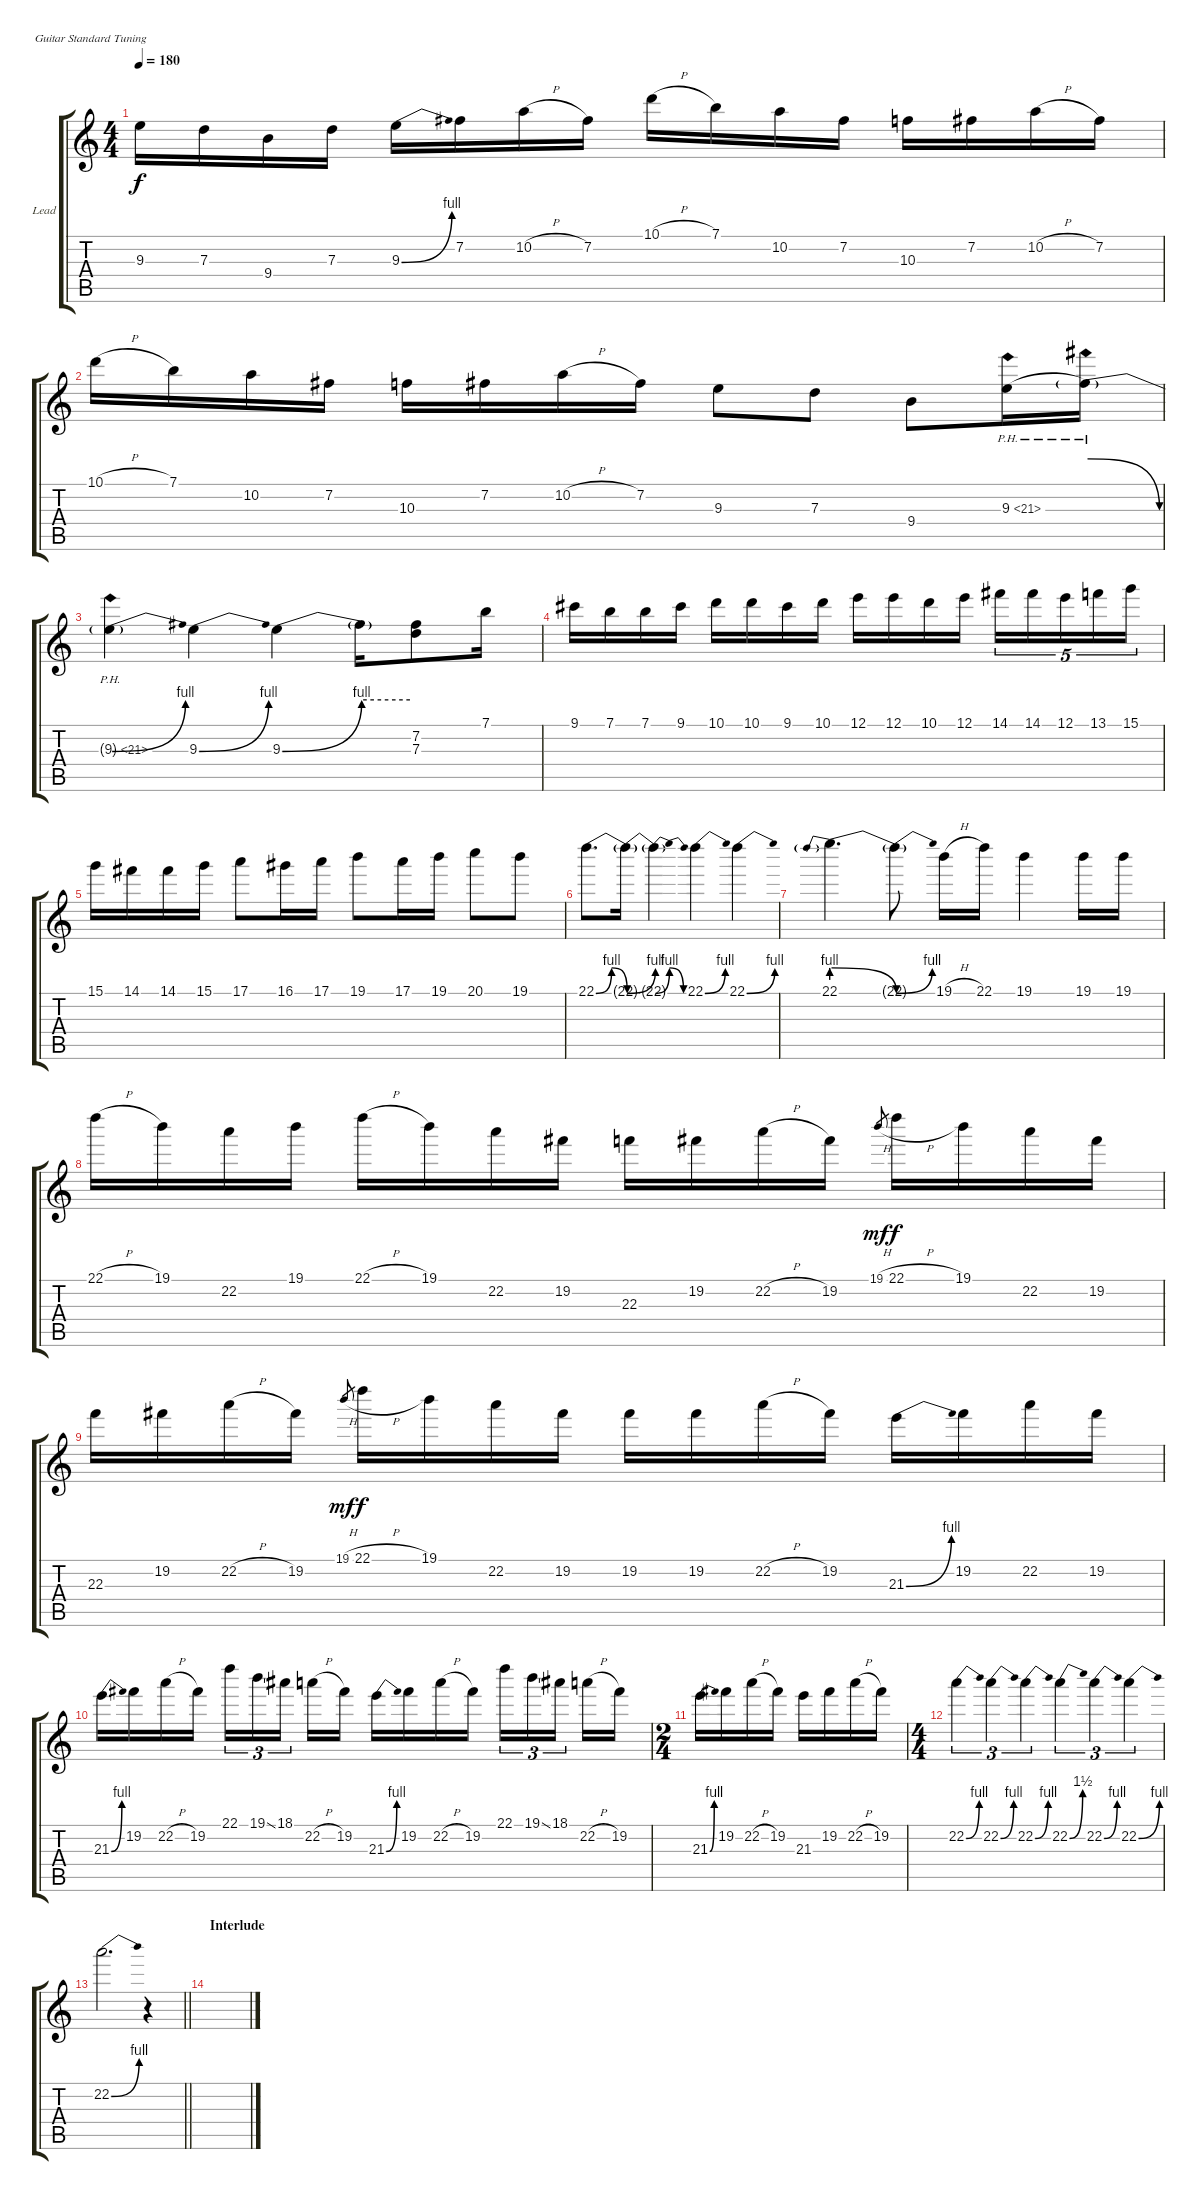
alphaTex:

\bracketExtendMode groupsimilarinstruments
\firstSystemTrackNameOrientation horizontal
\otherSystemsTrackNameOrientation horizontal
\track ("Guitar Lead" "Lead") {instrument distortionguitar}
\staff {score tabs}
\tuning (E4 B3 G3 D3 A2 E2)
\ts (4 4)
\tempo 180
\clef g2
\scale
0.333333
\ks c
9.3.16{dy f} 7.3.16 9.4.16 7.3.16 9.3{be (bend 0 0 60 4)}.16 7.2.16 10.2{h}.16 7.2.16 10.1{h}.16 7.1.16 10.2.16 7.2.16 10.3.16 7.2.16 10.2{h}.16 7.2.16 |
\scale
0.333333 10.1{h}.16 7.1.16 10.2.16 7.2.16 10.3.16 7.2.16 10.2{h}.16 7.2.16 9.3.8 7.3.8 9.4.8 9.3{be (hold 0 0 60 0) ph 12}.16 9.3{be (release 0 4 60 0) ph 12 t}.16 |
\scale
0.333333 9.3{be (bend 0 0 60 4) ph 12 t}.4 9.3{be (bend 0 0 60 4)}.4 9.3{be (bend 0 0 60 4)}.4 9.3{be (hold 0 4 60 4) t}.16 (7.2 7.3).8 7.1.16 |
\scale
0.333333 9.1.16 7.1.16 7.1.16 9.1.16 10.1.16 10.1.16 9.1.16 10.1.16 12.1.16 12.1.16 10.1.16 12.1.16 14.1.16{tu (5 4)} 14.1.16{tu (5 4)} 12.1.16{tu (5 4)} 13.1.16{tu (5 4)} 15.1.16{tu (5 4)} |
\scale
0.333333 15.1.16 14.1.16 14.1.16 15.1.16 17.1.8 16.1.16 17.1.16 19.1.8 17.1.16 19.1.16 20.1.8 19.1.8 |
\scale
0.333333 22.1{be (bendrelease 0 0 30 4 30 4 60 0)}.8{d} 22.1{be (bend 0 0 60 4) t}.16 22.1{be (bendrelease 0 0 30 4 30 4 60 0) t}.4 22.1{be (bend 0 0 60 4)}.4 22.1{be (bend 0 0 60 4)}.4 |
\scale
0.333333 22.1{be (prebendrelease 0 4 60 0)}.4{d} 22.1{be (bend 0 0 60 4) t}.8 19.1{h}.16 22.1.16 19.1.4 19.1.16 19.1.16 |
\scale
0.333333 22.1{h}.16 19.1.16 22.2.16 19.1.16 22.1{h}.16 19.1.16 22.2.16 19.2.16 22.3.16 19.2.16 22.2{h}.16 19.2.16 19.1{h}.8{gr dy mf} 22.1{h}.16{dy f} 19.1.16 22.2.16 19.2.16 |
\scale
0.333333 22.3.16 19.2.16 22.2{h}.16 19.2.16 19.1{h}.8{gr dy mf} 22.1{h}.16{dy f} 19.1.16 22.2.16 19.2.16 19.2.16 19.2.16 22.2{h}.16 19.2.16 21.3{be (bend 0 0 60 4)}.16 19.2.16 22.2.16 19.2.16 |
\scale
0.333333 21.3{be (bend 0 0 60 4)}.16 19.2.16 22.2{h}.16 19.2.16 22.1.16{tu (3 2)} 19.1{ss}.16{tu (3 2)} 18.1.16{tu (3 2)} 22.2{h}.16 19.2.16 21.3{be (bend 0 0 60 4)}.16 19.2.16 22.2{h}.16 19.2.16 22.1.16{tu (3 2)} 19.1{ss}.16{tu (3 2)} 18.1.16{tu (3 2)} 22.2{h}.16 19.2.16 |
\ts (2 4)
\scale
0.39527 21.3{be (bend 0 0 60 4)}.16 19.2.16 22.2{h}.16 19.2.16 21.3.16 19.2.16 22.2{h}.16 19.2.16 |
\ts (4 4)
\scale
0.39527 22.2{be (bend 0 0 60 4)}.4{tu (3 2)} 22.2{be (bend 0 0 60 4)}.4{tu (3 2)} 22.2{be (bend 0 0 60 4)}.4{tu (3 2)} 22.2{be (bend 0 0 60 6)}.4{tu (3 2)} 22.2{be (bend 0 0 60 4)}.4{tu (3 2)} 22.2{be (bend 0 0 60 4)}.4{tu (3 2)} |
\scale
0.209459
\barLineRight lightlight
22.2{be (bend 0 0 60 4)}.2{d} r.4 |
\section ("" "Interlude")
\scale
0.333333 |
\scale
0.333333 |
\scale
0.333333
